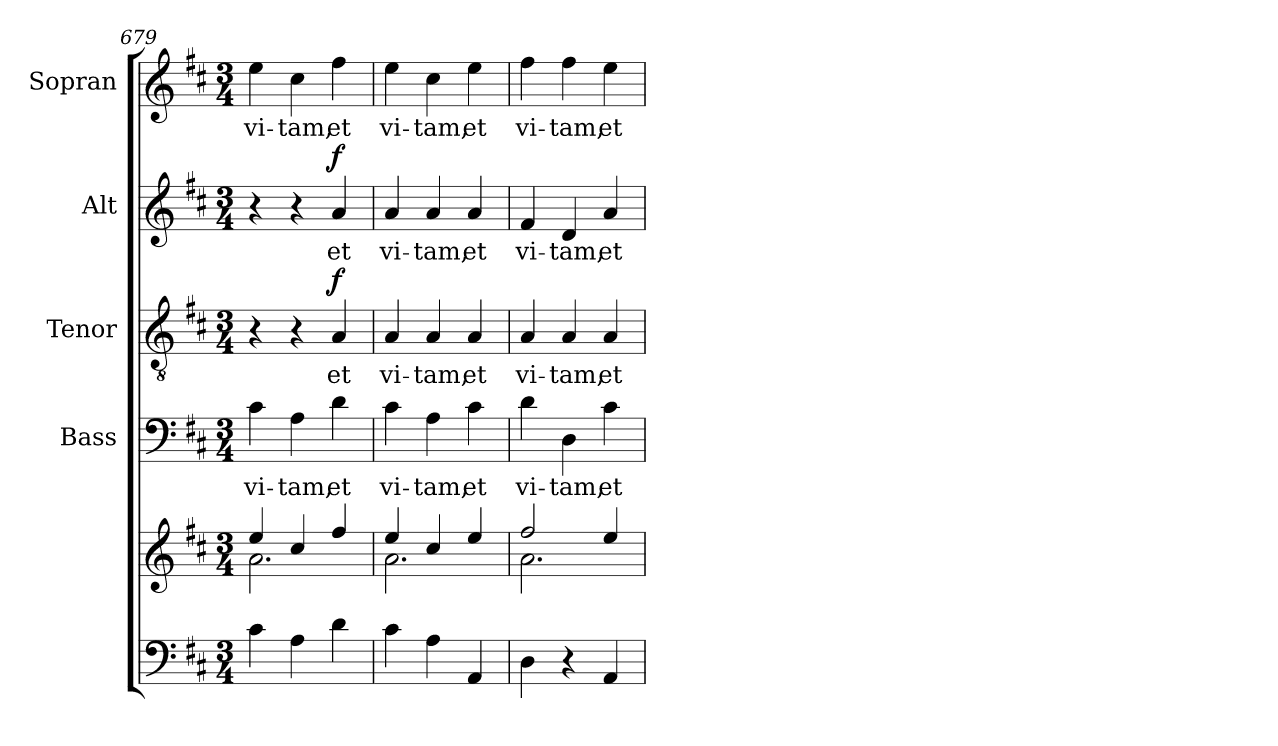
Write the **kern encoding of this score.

**kern	**kern	**kern	**text	**kern	**text	**dynam	**kern	**text	**dynam	**kern	**text
*part5	*part5	*part4	*part4	*part3	*part3	*part3	*part2	*part2	*part2	*part1	*part1
*staff6	*staff5	*staff4	*staff4	*staff3	*staff3	*staff3	*staff2	*staff2	*staff2	*staff1	*staff1
*	*	*I"Bass	*	*I"Tenor	*	*	*I"Alt	*	*	*I"Sopran	*
*	*	*I'B.	*	*I'T.	*	*	*I'A.	*	*	*I'S.	*
*clefF4	*clefG2	*clefF4	*	*clefGv2	*	*	*clefG2	*	*	*clefG2	*
*k[f#c#]	*k[f#c#]	*k[f#c#]	*	*k[f#c#]	*	*	*k[f#c#]	*	*	*k[f#c#]	*
*D:	*D:	*D:	*	*D:	*	*	*D:	*	*	*D:	*
*M3/4	*M3/4	*M3/4	*	*M3/4	*	*	*M3/4	*	*	*M3/4	*
=679	=679	=679	=679	=679	=679	=679	=679	=679	=679	=679	=679
*	*^	*	*	*	*	*	*	*	*	*	*
!	!	!	!	!LO:LY:b	!	!	!	!	!	!	!	!LO:LY:b
4c#\	4ee/	2.a\	4c#\	vi-	4r	.	.	4r	.	.	4ee\	vi-
!	!	!	!	!LO:LY:b	!	!	!	!	!	!	!	!LO:LY:b
4A\	4cc#/	.	4A\	-tam,	4r	.	.	4r	.	.	4cc#\	-tam,
!	!	!	!	!LO:LY:b	!	!LO:LY:b	!LO:DY:a	!	!LO:LY:b	!LO:DY:a	!	!LO:LY:b
4d\	4ff#/	.	4d\	et	4A/	et	f	4a/	et	f	4ff#\	et
=680	=680	=680	=680	=680	=680	=680	=680	=680	=680	=680	=680	=680
!	!	!	!	!LO:LY:b	!	!LO:LY:b	!	!	!LO:LY:b	!	!	!LO:LY:b
4c#\	4ee/	2.a\	4c#\	vi-	4A/	vi-	.	4a/	vi-	.	4ee\	vi-
!	!	!	!	!LO:LY:b	!	!LO:LY:b	!	!	!LO:LY:b	!	!	!LO:LY:b
4A\	4cc#/	.	4A\	-tam,	4A/	-tam,	.	4a/	-tam,	.	4cc#\	-tam,
!	!	!	!	!LO:LY:b	!	!LO:LY:b	!	!	!LO:LY:b	!	!	!LO:LY:b
4AA/	4ee/	.	4c#\	et	4A/	et	.	4a/	et	.	4ee\	et
=681	=681	=681	=681	=681	=681	=681	=681	=681	=681	=681	=681	=681
!	!	!	!	!LO:LY:b	!	!LO:LY:b	!	!	!LO:LY:b	!	!	!LO:LY:b
4D\	2ff#/	2.a\	4d\	vi-	4A/	vi-	.	4f#/	vi-	.	4ff#\	vi-
!	!	!	!	!LO:LY:b	!	!LO:LY:b	!	!	!LO:LY:b	!	!	!LO:LY:b
4r	.	.	4D\	-tam,	4A/	-tam,	.	4d/	-tam,	.	4ff#\	-tam,
!	!	!	!	!LO:LY:b	!	!LO:LY:b	!	!	!LO:LY:b	!	!	!LO:LY:b
4AA/	4ee/	.	4c#\	et	4A/	et	.	4a/	et	.	4ee\	et
*	*v	*v	*	*	*	*	*	*	*	*	*	*
=	=	=	=	=	=	=	=	=	=	=	=
*-	*-	*-	*-	*-	*-	*-	*-	*-	*-	*-	*-
